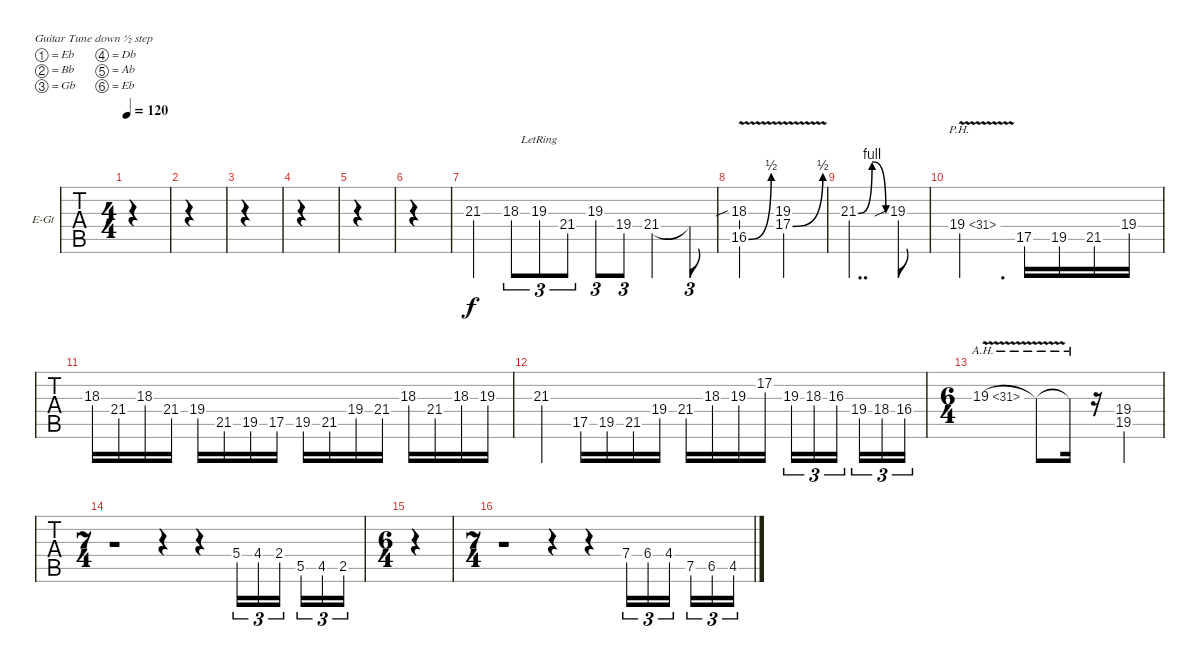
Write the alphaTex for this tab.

\defaultSystemsLayout 4
\bracketExtendMode groupsimilarinstruments
\firstSystemTrackNameOrientation horizontal
\otherSystemsTrackNameOrientation horizontal
\track ("Electric Guitar" "E-Gt") {instrument distortionguitar}
\staff {tabs}
\tuning (Eb4 Bb3 Gb3 Db3 Ab2 Eb2)
\ts (4 4)
\tempo 120
\clef g2
\scale
0.487395
\ks c
|
\scale
0.256303 |
\scale
0.256303 |
\scale
0.333333 |
\scale
0.333333 |
\scale
0.333333 |
\scale
0.333333 21.3.4 18.3.8{tu (3 2)} 19.3{lr}.8{tu (3 2)} 21.4.8{tu (3 2)} 19.3.8{tu (3 2)} 19.4.8{tu (3 2)} 21.4.4 21.4{t}.8{tu (3 2)} |
\scale
0.333333 (18.3{v sib} 16.5{be (bend 0 0 15.6 2)}).2 (19.3{v} 17.4{be (bend 0 0 15 2)}).2 |
\scale
0.333333 21.3{be (bendrelease 0 0 25.2 4 41.4 4 52.199999999999996 0)}.2{dd} 19.3{sib}.8 |
19.4{ph 12 v ac}.2{d} 17.5.16 19.5.16 21.5.16 19.4.16 |
18.3.16 21.4.16 18.3.16 21.4.16 19.4.16 21.5.16 19.5.16 17.5.16 19.5.16 21.5.16 19.4.16 21.4.16 18.3.16 21.4.16 18.3.16 19.3.16 |
21.3.4 17.5.16 19.5.16 21.5.16 19.4.16 21.4.16 18.3.16 19.3.16 17.2.16 19.3.16{tu (3 2)} 18.3.16{tu (3 2)} 16.3.16{tu (3 2)} 19.4.16{tu (3 2)} 18.4.16{tu (3 2)} 16.4.16{tu (3 2)} |
\ts (6 4)
19.3{ah 12 v hac}.1 19.3{ah 12 t}.8 19.3{ah 12 t}.16 r.16 (19.4 19.5).4 |
\ts (7 4)
r.1 r.4 r.4 5.4.16{tu (3 2)} 4.4.16{tu (3 2)} 2.4.16{tu (3 2)} 5.5.16{tu (3 2)} 4.5.16{tu (3 2)} 2.5.16{tu (3 2)} |
\ts (6 4)
|
\ts (7 4)
r.1 r.4 r.4 7.4.16{tu (3 2)} 6.4.16{tu (3 2)} 4.4.16{tu (3 2)} 7.5.16{tu (3 2)} 6.5.16{tu (3 2)} 4.5.16{tu (3 2)}
